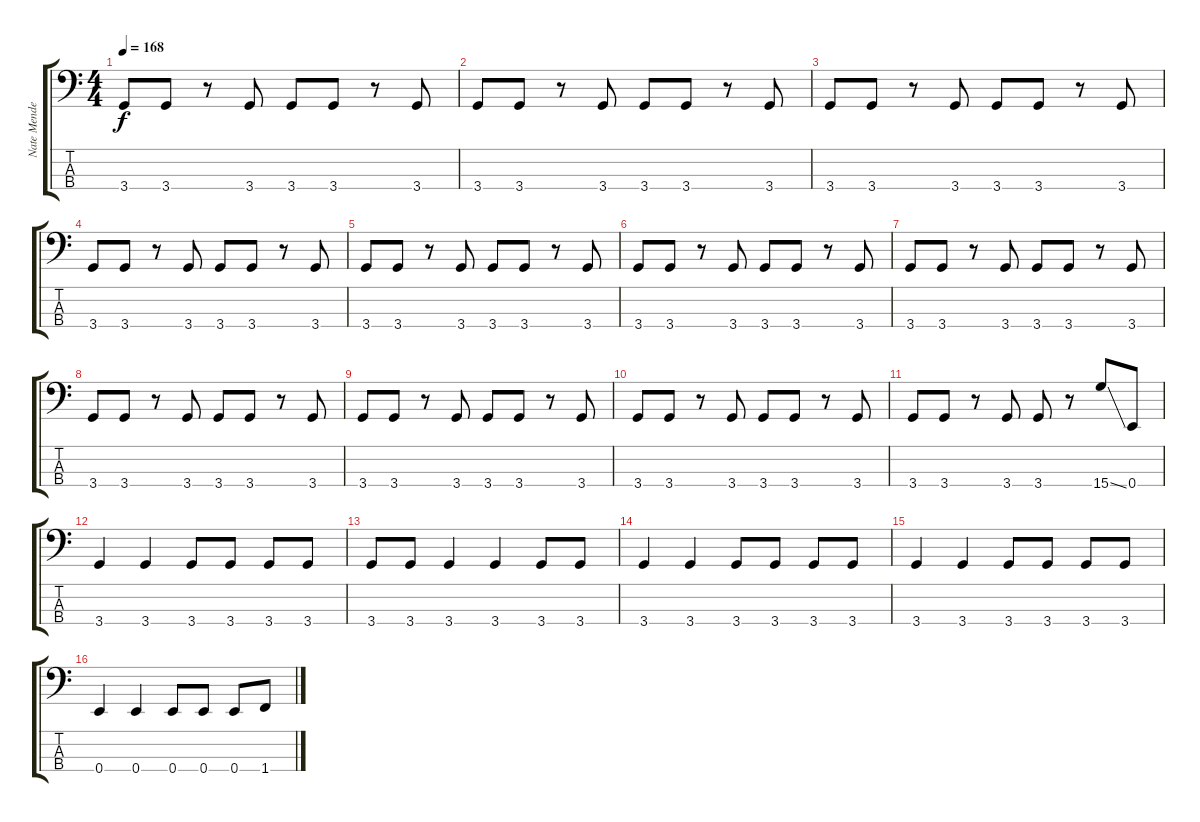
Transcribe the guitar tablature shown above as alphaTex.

\track ("Nate Mendell" "Nate Mende") {instrument electricbassfinger}
\staff {score tabs}
\tuning (G2 D2 A1 E1) {hide}
\ts (4 4)
\tempo 168
\clef f4
\ks c
3.4.8{dy f} 3.4.8 r.8 3.4.8 3.4.8 3.4.8 r.8 3.4.8 |
3.4.8 3.4.8 r.8 3.4.8 3.4.8 3.4.8 r.8 3.4.8 |
3.4.8 3.4.8 r.8 3.4.8 3.4.8 3.4.8 r.8 3.4.8 |
3.4.8 3.4.8 r.8 3.4.8 3.4.8 3.4.8 r.8 3.4.8 |
3.4.8 3.4.8 r.8 3.4.8 3.4.8 3.4.8 r.8 3.4.8 |
3.4.8 3.4.8 r.8 3.4.8 3.4.8 3.4.8 r.8 3.4.8 |
3.4.8 3.4.8 r.8 3.4.8 3.4.8 3.4.8 r.8 3.4.8 |
3.4.8 3.4.8 r.8 3.4.8 3.4.8 3.4.8 r.8 3.4.8 |
3.4.8 3.4.8 r.8 3.4.8 3.4.8 3.4.8 r.8 3.4.8 |
3.4.8 3.4.8 r.8 3.4.8 3.4.8 3.4.8 r.8 3.4.8 |
3.4.8 3.4.8 r.8 3.4.8 3.4.8 r.8 15.4{ss}.8 0.4.8 |
3.4.4 3.4.4 3.4.8 3.4.8 3.4.8 3.4.8 |
3.4.8 3.4.8 3.4.4 3.4.4 3.4.8 3.4.8 |
3.4.4 3.4.4 3.4.8 3.4.8 3.4.8 3.4.8 |
3.4.4 3.4.4 3.4.8 3.4.8 3.4.8 3.4.8 |
0.4.4 0.4.4 0.4.8 0.4.8 0.4.8 1.4.8
